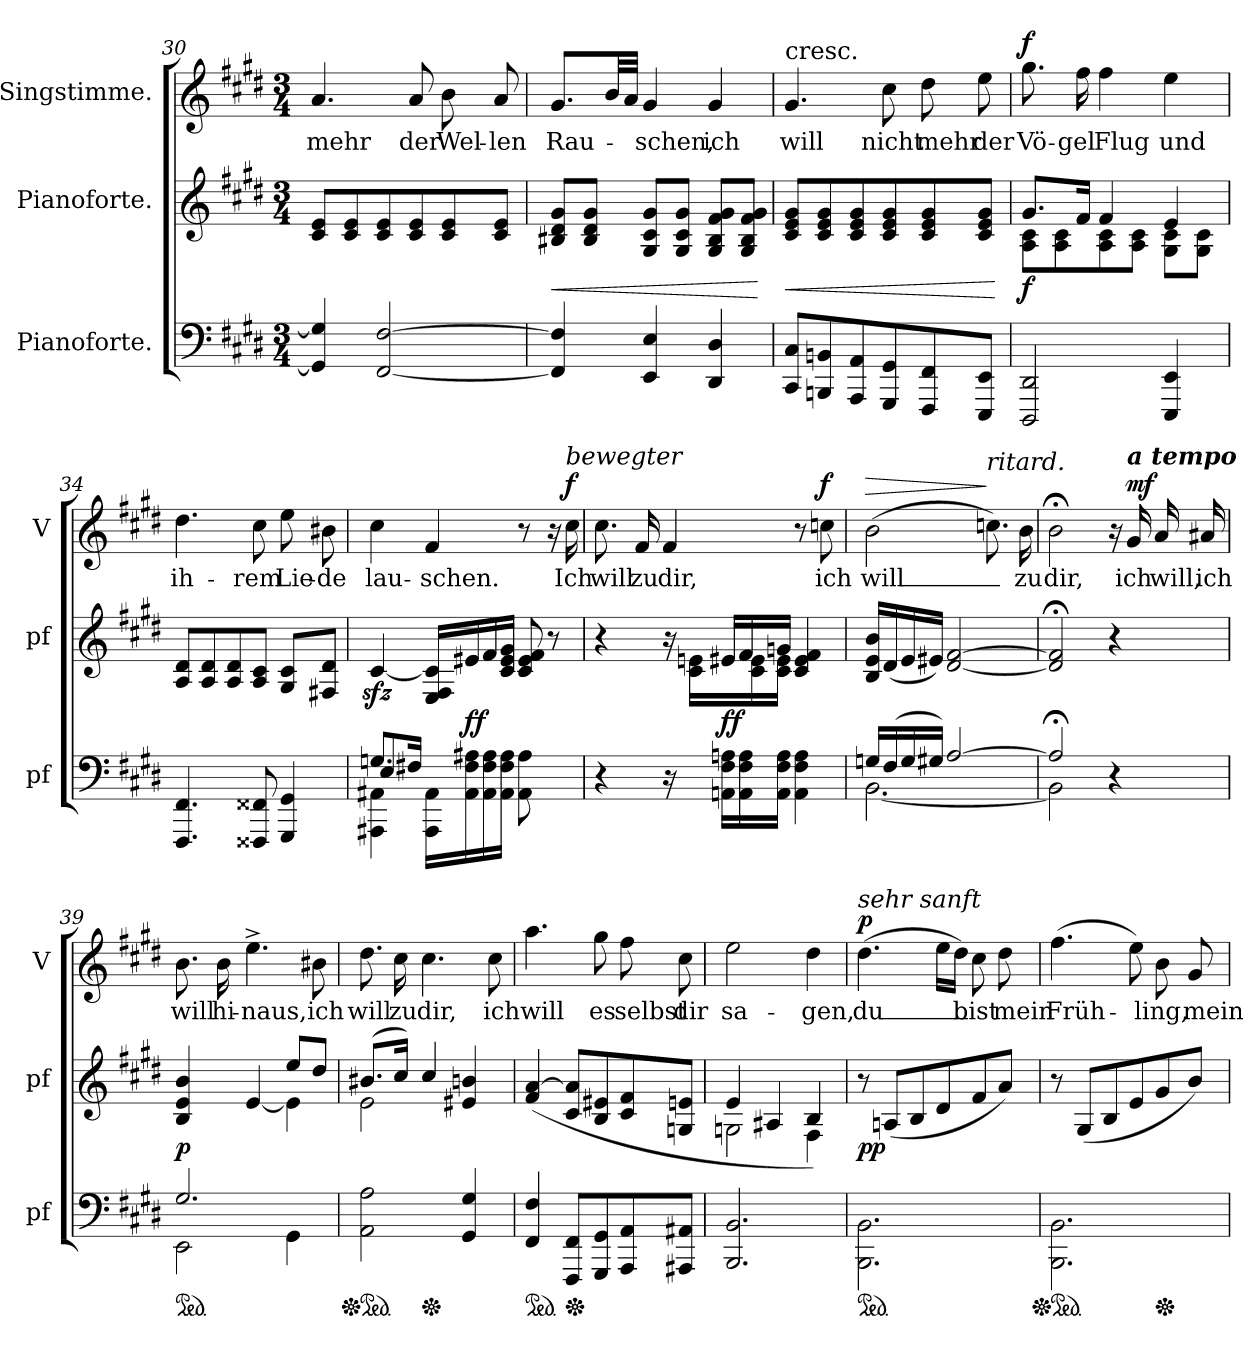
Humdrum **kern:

**kern	**kern	**dynam	**kern	**text	**dynam
*part3	*part2	*part2	*part1	*part1	*part1
*staff3	*staff2	*staff2	*staff1	*staff1	*staff1
*I"Pianoforte.	*I"Pianoforte.	*	*I"Singstimme.	*	*
*I'pf	*I'pf	*	*I'V	*	*
*clefF4	*clefG2	*	*clefG2	*	*
*k[f#c#g#d#]	*k[f#c#g#d#]	*	*k[f#c#g#d#]	*	*
*E:	*E:	*	*E:	*	*
*M3/4	*M3/4	*	*M3/4	*	*
=30	=30	=30	=30	=30	=30
4GG#]/ 4G#]/	8c#/ 8e/L	.	4.a/	mehr	.
.	8c#/ 8e/	.	.	.	.
[2FF#/ [2F#/	8c#/ 8e/	.	.	.	.
.	8c#/ 8e/	.	8a/	der	.
.	8c#/ 8e/	.	8b\	Wel-	.
.	8c#/ 8e/J	.	8a/	-len	.
=31	=31	=31	=31	=31	=31
!	!	!LO:HP:b	!	!	!
4FF#]/ 4F#]/	8B#X/ 8d#/ 8g#/L	<	8.g#/L	Rau-	.
.	8B#/ 8d#/ 8g#/J	.	.	.	.
.	.	.	32b/LL	.	.
.	.	.	32a/JJJ	.	.
4EE/ 4E/	8G#/ 8c#/ 8g#/L	.	4g#/	-schen,	.
.	8G#/ 8c#/ 8g#/J	.	.	.	.
4DD#/ 4D#/	8G#/ 8B#/ 8f#/ 8g#/L	.	4g#/	ich	.
.	8G#/ 8B#/ 8f#/ 8g#/J	.	.	.	.
.	.	[	.	.	.
=32	=32	=32	=32	=32	=32
!	!	!	!LO:TX:a:t=cresc.	!	!
!	!	!LO:HP:b	!	!	!
8CC#/ 8C#/L	8c#/ 8e/ 8g#/L	<	4.g#/	will	.
8BBBn/ 8BBn/	8c#/ 8e/ 8g#/	.	.	.	.
8AAA/ 8AA/	8c#/ 8e/ 8g#/	.	.	.	.
8GGG#/ 8GG#/	8c#/ 8e/ 8g#/	.	8cc#\	nicht	.
8FFF#/ 8FF#/	8c#/ 8e/ 8g#/	.	8dd#\	mehr	.
8EEE/ 8EE/J	8c#/ 8e/ 8g#/J	.	8ee\	der	.
.	.	[	.	.	.
=33	=33	=33	=33	=33	=33
*	*^	*	*	*	*
!	!	!	!	!	!	!LO:DY:a
2DDD#/ 2DD#/	8.g#/L	8A\ 8c#\L	f	8.gg#\	Vö-	f
.	.	8A\ 8c#\	.	.	.	.
.	16f#/Jk	.	.	16ff#\	-gel	.
.	4f#/	8A\ 8c#\	.	4ff#\	Flug	.
.	.	8A\ 8c#\J	.	.	.	.
4EEE/ 4EE/	4e/	8G#\ 8c#\L	.	4ee\	und	.
.	.	8G#\ 8c#\J	.	.	.	.
*	*v	*v	*	*	*	*
=34	=34	=34	=34	=34	=34
4.FFF#/ 4.FF#/	8A/ 8d#/L	.	4.dd#\	ih-	.
.	8A/ 8d#/	.	.	.	.
.	8A/ 8d#/	.	.	.	.
8FFF##X/ 8FF##X/	8A/ 8c#/J	.	8cc#\	-rem	.
4GGG#/ 4GG#/	8G#/ 8c#/L	.	8ee\	Lie-	.
.	8F#X/ 8d#/J	.	8b#X\	-de	.
=35	=35	=35	=35	=35	=35
*^	*	*	*	*	*
*	*^	*	*	*	*	*
8.Gn/L	4AAA#X\ 4AA#X\	4E/	[4c#zz/	.	4cc#\	lau-	.
16F#X/Jk	.	.	.	.	.	.	.
4rAyy	16AAA#\ 16AA#\LL	4ryy	16E/ 16F#/ 16c#]/LL	.	4f#/	-schen.	.
.	16AA#\ 16F#\ 16A#X\	.	16e#X/	ff	.	.	.
.	16AA#\ 16F#\ 16A#\	.	16f#/	.	.	.	.
.	16AA#\ 16F#\ 16A#\JJ	.	16c#/ 16e#/ 16g#/JJ	.	.	.	.
4rFyy	8AA#\ 8A#\	4ryy	8c#/ 8e#/ 8f#/	.	8r	.	.
.	8ryy	.	8r	.	16r	.	.
!	!	!	!	!	!LO:TX:a:i:t=bewegter	!	!
!	!	!	!	!	!	!	!LO:DY:a
.	.	.	.	.	16cc#\	Ich	f
*v	*v	*v	*	*	*	*	*
=36	=36	=36	=36	=36	=36
*	*^	*	*	*	*
4r	4r	4ryy	.	8.cc#\	will	.
.	.	.	.	16f#/	zu	.
16r	16r	16ryy	.	4f#/	dir,	.
16AAn\ 16F#\ 16An\LL	16e#X/LL	16c#\ 16en\LL	ff	.	.	.
16AA\ 16F#\ 16A\	16f#/	16c#\ 16e\	.	.	.	.
16AA\ 16F#\ 16A\JJ	16gn/JJ	16c#\ 16e\JJ	.	.	.	.
4AA\ 4F#\ 4A\	4c#/ 4e/ 4f#/	4ryy	.	8r	.	.
!	!	!	!	!	!	!LO:DY:a
.	.	.	.	8ccn\	ich	f
*	*v	*v	*	*	*	*
=37	=37	=37	=37	=37	=37
*^	*	*	*	*	*
!	!	!	!	!	!	!LO:HP:a
16Gn/LL	[2.BB\	16B/ 16e/ 16b/LL	.	(2b\	will_	>
(<16F#/	.	(16d#/	.	.	.	.
16G/	.	16e/	.	.	.	.
16G#X/JJ)	.	16e#X/JJ)	.	.	.	.
[2A/	.	[2d#/ [2f#/	.	.	.	.
!	!	!	!	!LO:TX:a:i:t=ritard.	!	!
.	.	.	.	8.ccn\)	.	]
.	.	.	.	16b\	zu	.
=38	=38	=38	=38	=38	=38	=38
2A;</]	2BB\]	2d#];</ 2f#];</	.	2b;<\	dir,	.
4r	4ryy	4r	.	16r	.	.
!	!	!	!	!LO:TX:a:Bi:t=a tempo	!	!
!	!	!	!	!	!	!LO:DY:a
.	.	.	.	16g#/	ich	mf
.	.	.	.	16a/	will,	.
.	.	.	.	16a#X/	ich	.
=39	=39	=39	=39	=39	=39	=39
*	*	*^	*	*	*	*
*ped	*	*	*	*	*	*	*
2.G#/	2EE\	4B/ 4e/ 4b/	4ryy	p	8.b\	will	.
.	.	.	.	.	16b\	hi-	.
.	.	[4e/	4ryy	.	4.ee^\	-naus,	.
.	4GG#\	8ee/L	4e\]	.	.	.	.
.	.	8dd#/J	.	.	8b#X\	ich	.
=40	=40	=40	=40	=40	=40	=40	=40
*Xped	*	*	*	*	*	*	*
*ped	*	*	*	*	*	*	*
2AA\ 2A\	4ryy	(8.b#X/L	2e\	.	8.dd#\	will	.
.	.	16cc#/Jk)	.	.	16cc#\	zu	.
*Xped	*	*	*	*	*	*	*
.	2ryy	4cc#/	.	.	4.cc#\	dir,	.
4GG#/ 4G#/	.	4e#X/ 4bn/	4ryy	.	.	.	.
.	.	.	.	.	8cc#\	ich	.
*v	*v	*	*	*	*	*	*
*	*v	*v	*	*	*	*
=41	=41	=41	=41	=41	=41
*ped	*	*	*	*	*
4FF#/ 4F#/	(>4f#/ [4a/	.	4.aa\	will	.
*Xped	*	*	*	*	*
8FFF#/ 8FF#/L	8c#/ 8a]/L	.	.	.	.
8GGG#/ 8GG#/	8B/ 8e#X/	.	8gg#\	es	.
8AAA/ 8AA/	8c#/ 8f#/	.	8ff#\	selbst	.
8AAA#X/ 8AA#X/J	8Gn/ 8en/J	.	8cc#\	dir	.
=42	=42	=42	=42	=42	=42
*	*^	*	*	*	*
2.BBB/ 2.BB/	4e/	2Gn\	.	2ee\	sa-	.
.	4A#X/	.	.	.	.	.
.	4B/)	4F#\	.	4dd#\	-gen,	.
=43	=43	=43	=43	=43	=43	=43
!	!	!	!	!LO:TX:a:i:t=sehr sanft	!	!
!	!	!	!	!	!	!LO:DY:a
*	*v	*v	*	*	*	*
*ped	*	*	*	*	*
2.BBB\ 2.BB\	8r	pp	(4.dd#\	du_	p
.	(<8An/L	.	.	.	.
.	8B/	.	.	.	.
.	8d#/	.	16ee\LL	.	.
.	.	.	16dd#\JJ)	.	.
.	8f#/	.	8cc#\	bist	.
.	8a/J)	.	8dd#\	mein	.
=44	=44	=44	=44	=44	=44
*^	*	*	*	*	*
*Xped	*	*	*	*	*	*
*ped	*	*	*	*	*	*
2.BBB\ 2.BB\	2ryy	8r	.	(4.ff#\	Früh-	.
.	.	(<8G#/L	.	.	.	.
.	.	8B/	.	.	.	.
.	.	8e/	.	8ee\)	.	.
*Xped	*	*	*	*	*	*
.	4ryy	8g#/	.	8b\	-ling,	.
.	.	8b/J)	.	8g#/	mein	.
*v	*v	*	*	*	*	*
=	=	=	=	=	=
*-	*-	*-	*-	*-	*-
